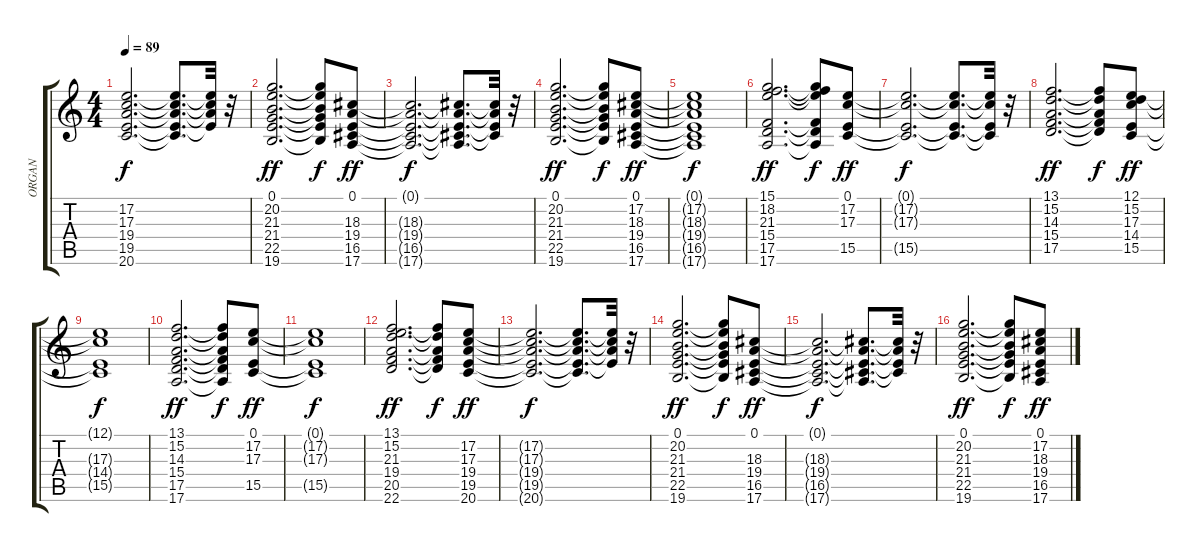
\track ("ORGAN" "ORGAN") {instrument drawbarorgan}
\staff {score tabs}
\tuning (E4 B3 G3 D3 A2 E2) {hide}
\ts (4 4)
\tempo 89
\clef g2
\ks c
(17.2{t} 17.3{t} 19.4{t} 19.5{t} 20.6{t}).2{d dy f} (17.2{t} 17.3{t} 19.4{t} 19.5{t} 20.6{t}).8{d} (17.2{t} 17.3{t} 19.4{t} 19.5{t}).32 r.32 |
(0.1 20.2 21.3 21.4 22.5 19.6).2{d dy ff} (0.1{t} 20.2{t} 21.3{t} 21.4{t} 22.5{t} 19.6{t}).8{dy f} (0.1 18.3 19.4 16.5 17.6).8{dy ff} |
(0.1{t} 18.3{t} 19.4{t} 16.5{t} 17.6{t}).2{d dy f} (0.1{t} 18.3{t} 19.4{t} 16.5{t} 17.6{t}).8{d} (0.1{t} 18.3{t} 19.4{t} 16.5{t}).32 r.32 |
(0.1 20.2 21.3 21.4 22.5 19.6).2{d dy ff} (0.1{t} 20.2{t} 21.3{t} 21.4{t} 22.5{t} 19.6{t}).8{dy f} (0.1 17.2 18.3 19.4 16.5 17.6).8{dy ff} |
(0.1{t} 17.2{t} 18.3{t} 19.4{t} 16.5{t} 17.6{t}).1{dy f} |
(15.1 18.2 21.3 15.4 17.5 17.6).2{d dy ff} (15.1{t} 18.2{t} 21.3{t} 15.4{t} 17.5{t} 17.6{t}).8{dy f} (0.1 17.2 17.3 15.5).8{dy ff} |
(0.1{t} 17.2{t} 17.3{t} 15.5{t}).2{d dy f} (0.1{t} 17.2{t} 17.3{t} 15.5{t}).8{d} (0.1{t} 17.2{t} 17.3{t} 15.5{t}).32 r.32 |
(13.1 15.2 14.3 15.4 17.5).2{d dy ff} (13.1{t} 15.2{t} 14.3{t} 15.4{t} 17.5{t}).8{dy f} (12.1 15.2 17.3 14.4 15.5).8{dy ff} |
(12.1{t} 17.3{t} 14.4{t} 15.5{t}).1{dy f} |
(13.1 15.2 14.3 15.4 17.5 17.6).2{d dy ff} (13.1{t} 15.2{t} 14.3{t} 15.4{t} 17.5{t} 17.6{t}).8{dy f} (0.1 17.2 17.3 15.5).8{dy ff} |
(0.1{t} 17.2{t} 17.3{t} 15.5{t}).1{dy f} |
(13.1 15.2 21.3 19.4 20.5 22.6).2{d dy ff} (13.1{t} 15.2{t} 19.4{t} 20.5{t} 22.6{t}).8{dy f} (17.2 17.3 19.4 19.5 20.6).8{dy ff} |
(17.2{t} 17.3{t} 19.4{t} 19.5{t} 20.6{t}).2{d dy f} (17.2{t} 17.3{t} 19.4{t} 19.5{t} 20.6{t}).8{d} (17.2{t} 17.3{t} 19.4{t} 19.5{t}).32 r.32 |
(0.1 20.2 21.3 21.4 22.5 19.6).2{d dy ff} (0.1{t} 20.2{t} 21.3{t} 21.4{t} 22.5{t} 19.6{t}).8{dy f} (0.1 18.3 19.4 16.5 17.6).8{dy ff} |
(0.1{t} 18.3{t} 19.4{t} 16.5{t} 17.6{t}).2{d dy f} (0.1{t} 18.3{t} 19.4{t} 16.5{t} 17.6{t}).8{d} (0.1{t} 18.3{t} 19.4{t} 16.5{t}).32 r.32 |
(0.1 20.2 21.3 21.4 22.5 19.6).2{d dy ff} (0.1{t} 20.2{t} 21.3{t} 21.4{t} 22.5{t} 19.6{t}).8{dy f} (0.1 17.2 18.3 19.4 16.5 17.6).8{dy ff}
